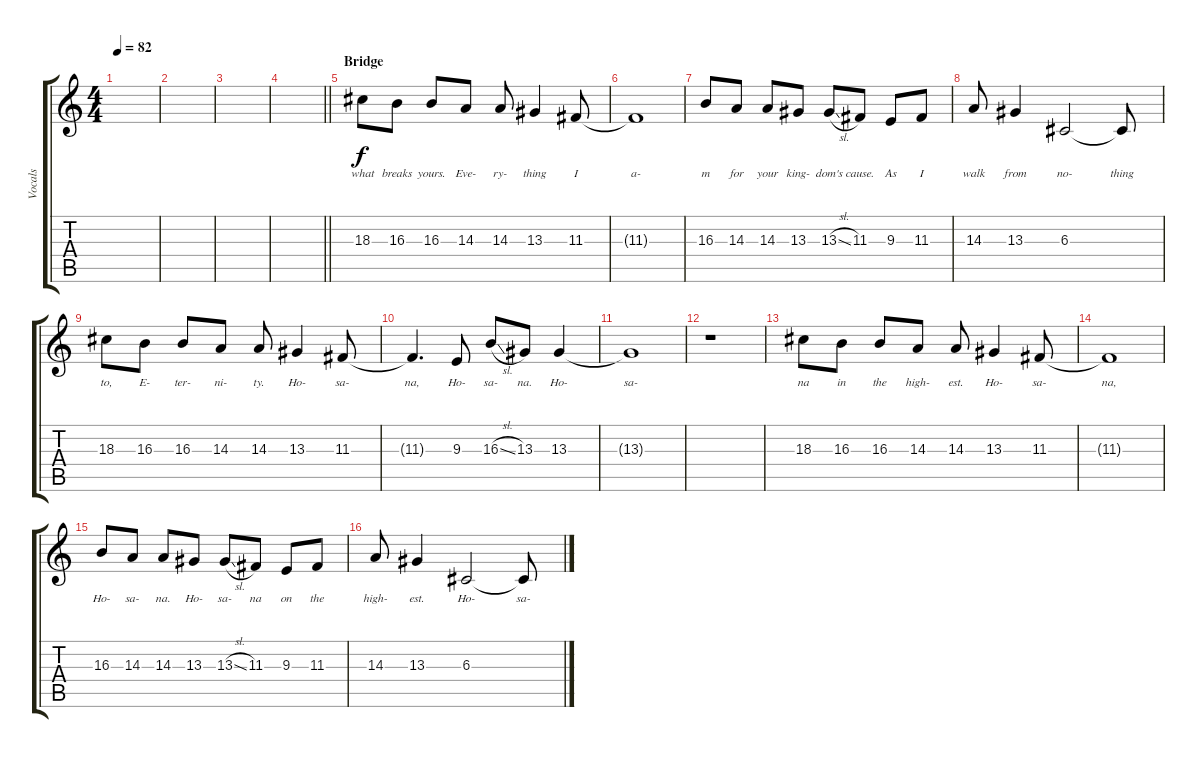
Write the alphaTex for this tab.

\track ("Vocals" "Vocals") {instrument lead2sawtooth}
\staff {score tabs}
\tuning (E4 B3 G3 D3 A2 E2) {hide}
\ts (4 4)
\tempo 82
\clef g2
\ks c
|
|
|
\barLineRight lightlight
|
\section ("" "Bridge")
18.3.8{lyrics (0 "what") lyrics (1 "") lyrics (2 "") lyrics (3 "") lyrics (4 "")} 16.3.8{lyrics (0 "breaks") lyrics (1 "") lyrics (2 "") lyrics (3 "") lyrics (4 "")} 16.3.8{lyrics (0 "yours.") lyrics (1 "") lyrics (2 "") lyrics (3 "") lyrics (4 "")} 14.3.8{lyrics (0 "Eve-") lyrics (1 "") lyrics (2 "") lyrics (3 "") lyrics (4 "")} 14.3.8{lyrics (0 "ry-") lyrics (1 "") lyrics (2 "") lyrics (3 "") lyrics (4 "")} 13.3.4{lyrics (0 "thing") lyrics (1 "") lyrics (2 "") lyrics (3 "") lyrics (4 "")} 11.3.8{lyrics (0 "I") lyrics (1 "") lyrics (2 "") lyrics (3 "") lyrics (4 "")} |
11.3{t}.1{lyrics (0 "a-") lyrics (1 "") lyrics (2 "") lyrics (3 "") lyrics (4 "")} |
16.3.8{lyrics (0 "m") lyrics (1 "") lyrics (2 "") lyrics (3 "") lyrics (4 "")} 14.3.8{lyrics (0 "for") lyrics (1 "") lyrics (2 "") lyrics (3 "") lyrics (4 "")} 14.3.8{lyrics (0 "your") lyrics (1 "") lyrics (2 "") lyrics (3 "") lyrics (4 "")} 13.3.8{lyrics (0 "king-") lyrics (1 "") lyrics (2 "") lyrics (3 "") lyrics (4 "")} 13.3{sl}.8{lyrics (0 "dom's") lyrics (1 "") lyrics (2 "") lyrics (3 "") lyrics (4 "")} 11.3.8{lyrics (0 "cause.") lyrics (1 "") lyrics (2 "") lyrics (3 "") lyrics (4 "")} 9.3.8{lyrics (0 "As") lyrics (1 "") lyrics (2 "") lyrics (3 "") lyrics (4 "")} 11.3.8{lyrics (0 "I") lyrics (1 "") lyrics (2 "") lyrics (3 "") lyrics (4 "")} |
14.3.8{lyrics (0 "walk") lyrics (1 "") lyrics (2 "") lyrics (3 "") lyrics (4 "")} 13.3.4{lyrics (0 "from") lyrics (1 "") lyrics (2 "") lyrics (3 "") lyrics (4 "")} 6.3.2{lyrics (0 "no-") lyrics (1 "") lyrics (2 "") lyrics (3 "") lyrics (4 "")} 6.3{t}.8{lyrics (0 "thing") lyrics (1 "") lyrics (2 "") lyrics (3 "") lyrics (4 "")} |
18.3.8{lyrics (0 "to,") lyrics (1 "") lyrics (2 "") lyrics (3 "") lyrics (4 "")} 16.3.8{lyrics (0 "E-") lyrics (1 "") lyrics (2 "") lyrics (3 "") lyrics (4 "")} 16.3.8{lyrics (0 "ter-") lyrics (1 "") lyrics (2 "") lyrics (3 "") lyrics (4 "")} 14.3.8{lyrics (0 "ni-") lyrics (1 "") lyrics (2 "") lyrics (3 "") lyrics (4 "")} 14.3.8{lyrics (0 "ty.") lyrics (1 "") lyrics (2 "") lyrics (3 "") lyrics (4 "")} 13.3.4{lyrics (0 "Ho-") lyrics (1 "") lyrics (2 "") lyrics (3 "") lyrics (4 "")} 11.3.8{lyrics (0 "sa-") lyrics (1 "") lyrics (2 "") lyrics (3 "") lyrics (4 "")} |
11.3{t}.4{d lyrics (0 "na,") lyrics (1 "") lyrics (2 "") lyrics (3 "") lyrics (4 "")} 9.3.8{lyrics (0 "Ho-") lyrics (1 "") lyrics (2 "") lyrics (3 "") lyrics (4 "")} 16.3{sl}.8{lyrics (0 "sa-") lyrics (1 "") lyrics (2 "") lyrics (3 "") lyrics (4 "")} 13.3.8{lyrics (0 "na.") lyrics (1 "") lyrics (2 "") lyrics (3 "") lyrics (4 "")} 13.3.4{lyrics (0 "Ho-") lyrics (1 "") lyrics (2 "") lyrics (3 "") lyrics (4 "")} |
13.3{t}.1{lyrics (0 "sa-") lyrics (1 "") lyrics (2 "") lyrics (3 "") lyrics (4 "")} |
r.1 |
18.3.8{lyrics (0 "na") lyrics (1 "") lyrics (2 "") lyrics (3 "") lyrics (4 "")} 16.3.8{lyrics (0 "in") lyrics (1 "") lyrics (2 "") lyrics (3 "") lyrics (4 "")} 16.3.8{lyrics (0 "the") lyrics (1 "") lyrics (2 "") lyrics (3 "") lyrics (4 "")} 14.3.8{lyrics (0 "high-") lyrics (1 "") lyrics (2 "") lyrics (3 "") lyrics (4 "")} 14.3.8{lyrics (0 "est.") lyrics (1 "") lyrics (2 "") lyrics (3 "") lyrics (4 "")} 13.3.4{lyrics (0 "Ho-") lyrics (1 "") lyrics (2 "") lyrics (3 "") lyrics (4 "")} 11.3.8{lyrics (0 "sa-") lyrics (1 "") lyrics (2 "") lyrics (3 "") lyrics (4 "")} |
11.3{t}.1{lyrics (0 "na,") lyrics (1 "") lyrics (2 "") lyrics (3 "") lyrics (4 "")} |
16.3.8{lyrics (0 "Ho-") lyrics (1 "") lyrics (2 "") lyrics (3 "") lyrics (4 "")} 14.3.8{lyrics (0 "sa-") lyrics (1 "") lyrics (2 "") lyrics (3 "") lyrics (4 "")} 14.3.8{lyrics (0 "na.") lyrics (1 "") lyrics (2 "") lyrics (3 "") lyrics (4 "")} 13.3.8{lyrics (0 "Ho-") lyrics (1 "") lyrics (2 "") lyrics (3 "") lyrics (4 "")} 13.3{sl}.8{lyrics (0 "sa-") lyrics (1 "") lyrics (2 "") lyrics (3 "") lyrics (4 "")} 11.3.8{lyrics (0 "na") lyrics (1 "") lyrics (2 "") lyrics (3 "") lyrics (4 "")} 9.3.8{lyrics (0 "on") lyrics (1 "") lyrics (2 "") lyrics (3 "") lyrics (4 "")} 11.3.8{lyrics (0 "the") lyrics (1 "") lyrics (2 "") lyrics (3 "") lyrics (4 "")} |
14.3.8{lyrics (0 "high-") lyrics (1 "") lyrics (2 "") lyrics (3 "") lyrics (4 "")} 13.3.4{lyrics (0 "est.") lyrics (1 "") lyrics (2 "") lyrics (3 "") lyrics (4 "")} 6.3.2{lyrics (0 "Ho-") lyrics (1 "") lyrics (2 "") lyrics (3 "") lyrics (4 "")} 6.3{t}.8{lyrics (0 "sa-") lyrics (1 "") lyrics (2 "") lyrics (3 "") lyrics (4 "")}
